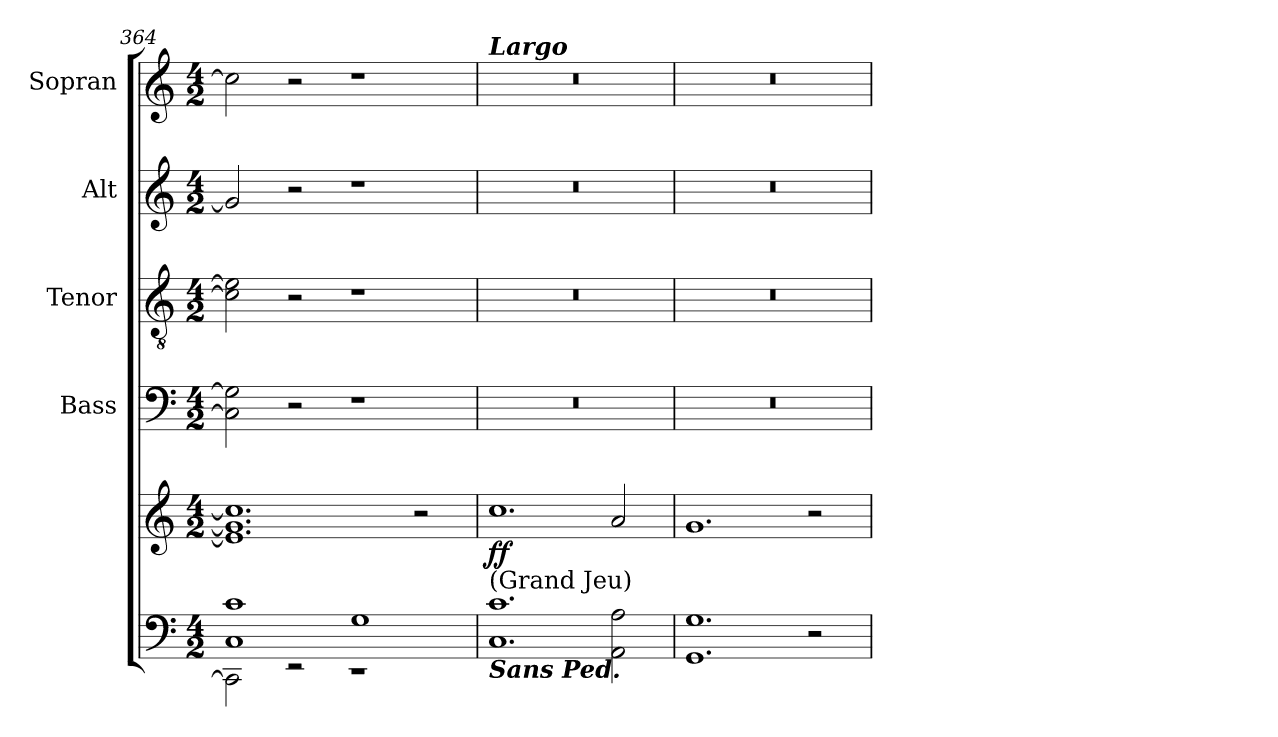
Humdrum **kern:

**kern	**kern	**dynam	**kern	**text	**kern	**text	**kern	**text	**kern	**text
*part5	*part5	*part5	*part4	*part4	*part3	*part3	*part2	*part2	*part1	*part1
*staff6	*staff5	*staff5/6	*staff4	*staff4	*staff3	*staff3	*staff2	*staff2	*staff1	*staff1
*	*	*	*I"Bass	*	*I"Tenor	*	*I"Alt	*	*I"Sopran	*
*	*	*	*I'B.	*	*I'T.	*	*I'A.	*	*I'S.	*
!!LO:LB:g=z
*clefF4	*clefG2	*	*clefF4	*	*clefGv2	*	*clefG2	*	*clefG2	*
*k[]	*k[]	*	*k[]	*	*k[]	*	*k[]	*	*k[]	*
*C:	*C:	*	*C:	*	*C:	*	*C:	*	*C:	*
*M4/2	*M4/2	*	*M4/2	*	*M4/2	*	*M4/2	*	*M4/2	*
=364	=364	=364	=364	=364	=364	=364	=364	=364	=364	=364
*^	*	*	*	*	*	*	*	*	*	*
1C 1c	2CC\]	1.e] 1.g] 1.cc]	.	2C\] 2G\]	.	2c\] 2e\]	.	2g/]	.	2cc\]	.
.	2rEE	.	.	2r	.	2r	.	2r	.	2r	.
1G	1rEE	.	.	1r	.	1r	.	1r	.	1r	.
.	.	2r	.	.	.	.	.	.	.	.	.
*v	*v	*	*	*	*	*	*	*	*	*	*
=365	=365	=365	=365	=365	=365	=365	=365	=365	=365	=365
!	!	!	!	!	!	!	!	!	!LO:TX:a:Bi:t=Largo	!
!	!LO:TX:b:t=(Grand Jeu)	!	!	!	!	!	!	!	!	!
!LO:TX:b:Bi:t=Sans Ped.	!	!	!	!	!	!	!	!	!	!
!	!	!LO:DY:b	!	!	!	!	!	!	!	!
1.C 1.c	1.cc	ff	0r	.	0r	.	0r	.	0r	.
2AA\ 2A\	2a/	.	.	.	.	.	.	.	.	.
=366	=366	=366	=366	=366	=366	=366	=366	=366	=366	=366
1.GG 1.G	1.g	.	0r	.	0r	.	0r	.	0r	.
2r	2r	.	.	.	.	.	.	.	.	.
=	=	=	=	=	=	=	=	=	=	=
*-	*-	*-	*-	*-	*-	*-	*-	*-	*-	*-
